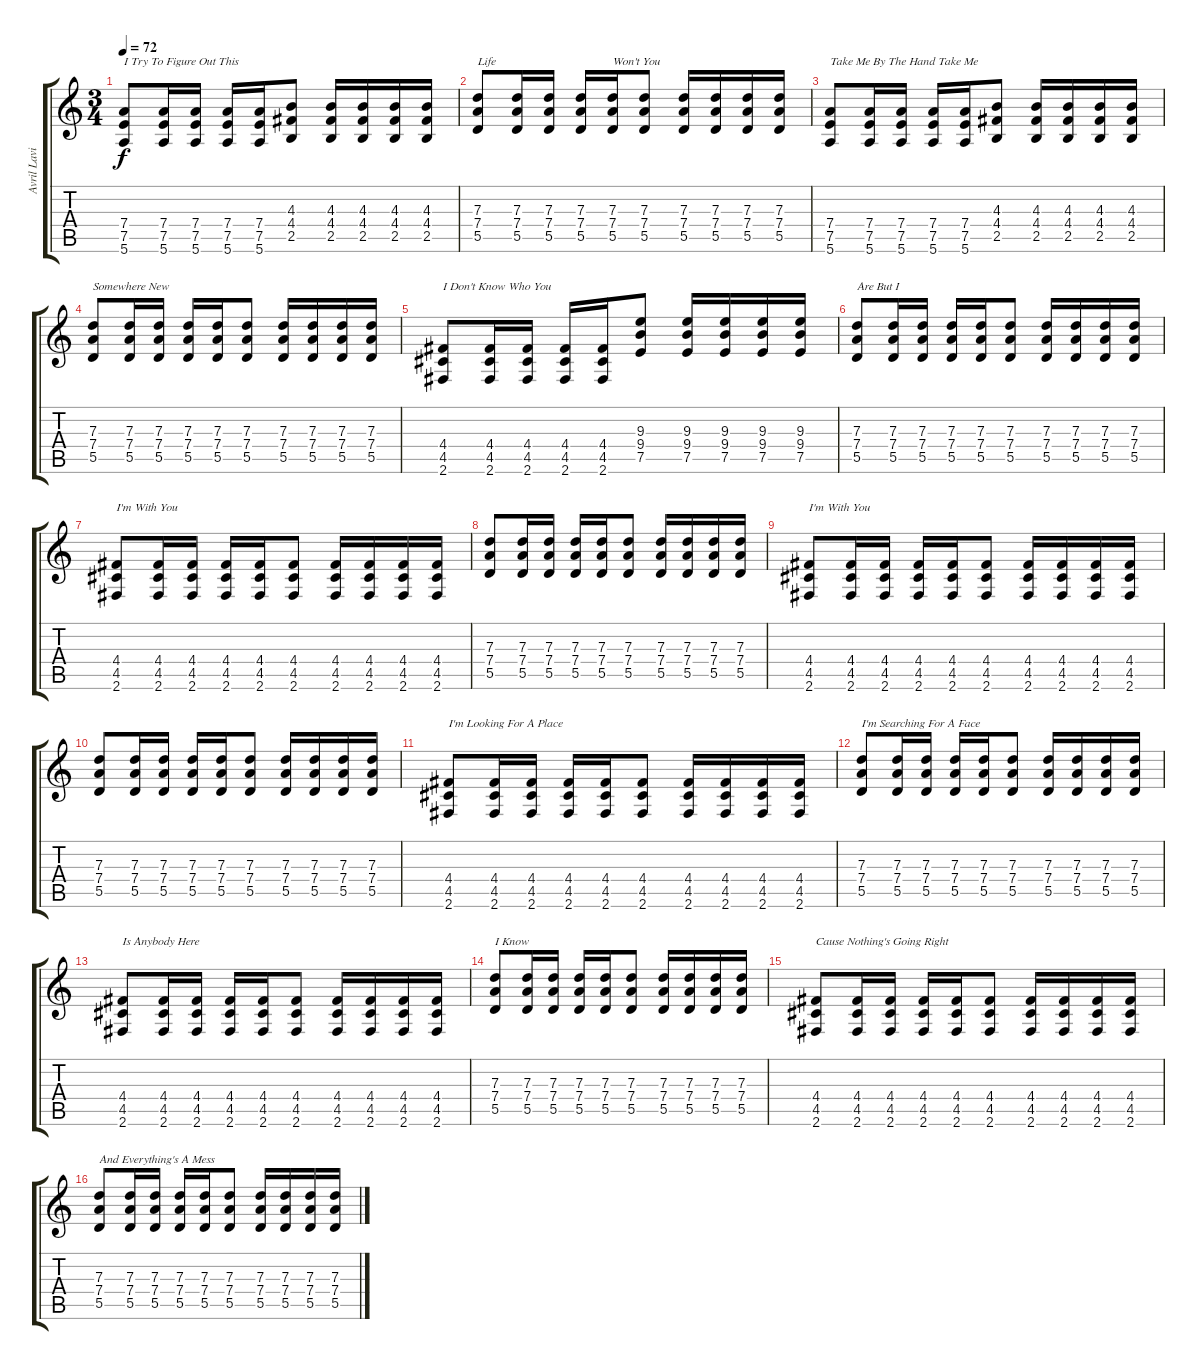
\track ("Avril Lavigne" "Avril Lavi") {instrument acousticguitarsteel}
\staff {score tabs}
\tuning (E4 B3 G3 D3 A2 E2) {hide}
\ts (3 4)
\tempo 72
\clef g2
\ks c
(7.4 7.5 5.6).8{txt "I Try To Figure Out This" dy f} (7.4 7.5 5.6).16 (7.4 7.5 5.6).16 (7.4 7.5 5.6).16 (7.4 7.5 5.6).16 (4.3 4.4 2.5).8 (4.3 4.4 2.5).16 (4.3 4.4 2.5).16 (4.3 4.4 2.5).16 (4.3 4.4 2.5).16 |
(7.3 7.4 5.5).8{txt "Life"} (7.3 7.4 5.5).16 (7.3 7.4 5.5).16 (7.3 7.4 5.5).16 (7.3 7.4 5.5).16{txt "Won't You"} (7.3 7.4 5.5).8 (7.3 7.4 5.5).16 (7.3 7.4 5.5).16 (7.3 7.4 5.5).16 (7.3 7.4 5.5).16 |
(7.4 7.5 5.6).8{txt "Take Me By The Hand Take Me"} (7.4 7.5 5.6).16 (7.4 7.5 5.6).16 (7.4 7.5 5.6).16 (7.4 7.5 5.6).16 (4.3 4.4 2.5).8 (4.3 4.4 2.5).16 (4.3 4.4 2.5).16 (4.3 4.4 2.5).16 (4.3 4.4 2.5).16 |
(7.3 7.4 5.5).8{txt "Somewhere New"} (7.3 7.4 5.5).16 (7.3 7.4 5.5).16 (7.3 7.4 5.5).16 (7.3 7.4 5.5).16 (7.3 7.4 5.5).8 (7.3 7.4 5.5).16 (7.3 7.4 5.5).16 (7.3 7.4 5.5).16 (7.3 7.4 5.5).16 |
(4.4 4.5 2.6).8{txt "I Don't Know Who You"} (4.4 4.5 2.6).16 (4.4 4.5 2.6).16 (4.4 4.5 2.6).16 (4.4 4.5 2.6).16 (9.3 9.4 7.5).8 (9.3 9.4 7.5).16 (9.3 9.4 7.5).16 (9.3 9.4 7.5).16 (9.3 9.4 7.5).16 |
(7.3 7.4 5.5).8{txt "Are But I"} (7.3 7.4 5.5).16 (7.3 7.4 5.5).16 (7.3 7.4 5.5).16 (7.3 7.4 5.5).16 (7.3 7.4 5.5).8 (7.3 7.4 5.5).16 (7.3 7.4 5.5).16 (7.3 7.4 5.5).16 (7.3 7.4 5.5).16 |
(4.4 4.5 2.6).8{txt "I'm With You"} (4.4 4.5 2.6).16 (4.4 4.5 2.6).16 (4.4 4.5 2.6).16 (4.4 4.5 2.6).16 (4.4 4.5 2.6).8 (4.4 4.5 2.6).16 (4.4 4.5 2.6).16 (4.4 4.5 2.6).16 (4.4 4.5 2.6).16 |
(7.3 7.4 5.5).8 (7.3 7.4 5.5).16 (7.3 7.4 5.5).16 (7.3 7.4 5.5).16 (7.3 7.4 5.5).16 (7.3 7.4 5.5).8 (7.3 7.4 5.5).16 (7.3 7.4 5.5).16 (7.3 7.4 5.5).16 (7.3 7.4 5.5).16 |
(4.4 4.5 2.6).8{txt "I'm With You"} (4.4 4.5 2.6).16 (4.4 4.5 2.6).16 (4.4 4.5 2.6).16 (4.4 4.5 2.6).16 (4.4 4.5 2.6).8 (4.4 4.5 2.6).16 (4.4 4.5 2.6).16 (4.4 4.5 2.6).16 (4.4 4.5 2.6).16 |
(7.3 7.4 5.5).8 (7.3 7.4 5.5).16 (7.3 7.4 5.5).16 (7.3 7.4 5.5).16 (7.3 7.4 5.5).16 (7.3 7.4 5.5).8 (7.3 7.4 5.5).16 (7.3 7.4 5.5).16 (7.3 7.4 5.5).16 (7.3 7.4 5.5).16 |
(4.4 4.5 2.6).8{txt "I'm Looking For A Place"} (4.4 4.5 2.6).16 (4.4 4.5 2.6).16 (4.4 4.5 2.6).16 (4.4 4.5 2.6).16 (4.4 4.5 2.6).8 (4.4 4.5 2.6).16 (4.4 4.5 2.6).16 (4.4 4.5 2.6).16 (4.4 4.5 2.6).16 |
(7.3 7.4 5.5).8{txt "I'm Searching For A Face"} (7.3 7.4 5.5).16 (7.3 7.4 5.5).16 (7.3 7.4 5.5).16 (7.3 7.4 5.5).16 (7.3 7.4 5.5).8 (7.3 7.4 5.5).16 (7.3 7.4 5.5).16 (7.3 7.4 5.5).16 (7.3 7.4 5.5).16 |
(4.4 4.5 2.6).8{txt "Is Anybody Here"} (4.4 4.5 2.6).16 (4.4 4.5 2.6).16 (4.4 4.5 2.6).16 (4.4 4.5 2.6).16 (4.4 4.5 2.6).8 (4.4 4.5 2.6).16 (4.4 4.5 2.6).16 (4.4 4.5 2.6).16 (4.4 4.5 2.6).16 |
(7.3 7.4 5.5).8{txt "I Know"} (7.3 7.4 5.5).16 (7.3 7.4 5.5).16 (7.3 7.4 5.5).16 (7.3 7.4 5.5).16 (7.3 7.4 5.5).8 (7.3 7.4 5.5).16 (7.3 7.4 5.5).16 (7.3 7.4 5.5).16 (7.3 7.4 5.5).16 |
(4.4 4.5 2.6).8{txt "Cause Nothing's Going Right"} (4.4 4.5 2.6).16 (4.4 4.5 2.6).16 (4.4 4.5 2.6).16 (4.4 4.5 2.6).16 (4.4 4.5 2.6).8 (4.4 4.5 2.6).16 (4.4 4.5 2.6).16 (4.4 4.5 2.6).16 (4.4 4.5 2.6).16 |
(7.3 7.4 5.5).8{txt "And Everything's A Mess"} (7.3 7.4 5.5).16 (7.3 7.4 5.5).16 (7.3 7.4 5.5).16 (7.3 7.4 5.5).16 (7.3 7.4 5.5).8 (7.3 7.4 5.5).16 (7.3 7.4 5.5).16 (7.3 7.4 5.5).16 (7.3 7.4 5.5).16
